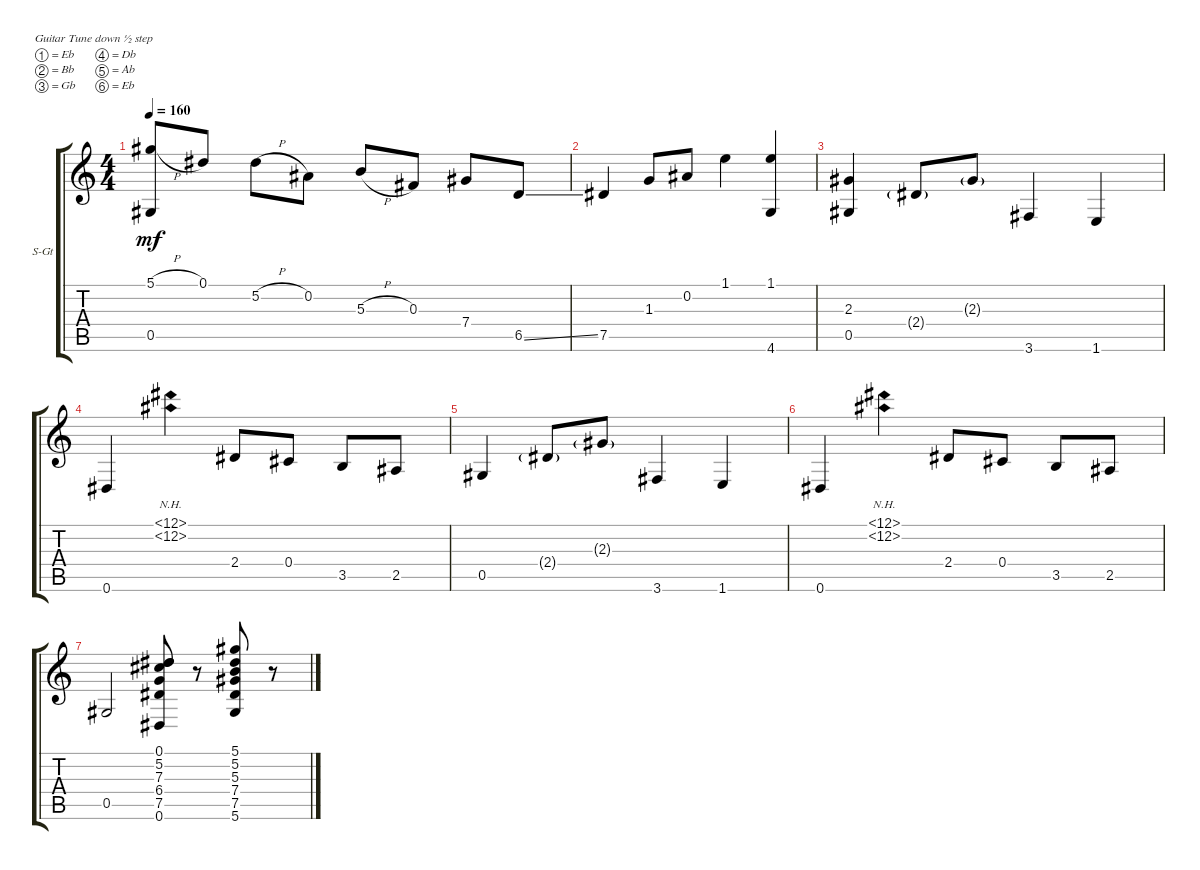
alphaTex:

\defaultSystemsLayout 4
\bracketExtendMode groupsimilarinstruments
\firstSystemTrackNameOrientation horizontal
\otherSystemsTrackNameOrientation horizontal
\track ("Steel Guitar" "S-Gt") {instrument acousticguitarsteel}
\staff {score tabs}
\tuning (Eb4 Bb3 Gb3 Db3 Ab2 Eb2)
\ts (4 4)
\tempo 160
\clef g2
\ks c
(5.1{h} 0.5).8{dy mf} 0.1.8 5.2{h}.8 0.2.8 5.3{h}.8 0.3.8 7.4.8 6.5{ss}.8 |
7.5.4 1.3.8 0.2.8 1.1.4 (1.1 4.6).4 |
(0.5 2.3).4 2.4{g}.8 2.3{g}.8 3.6.4 1.6.4 |
0.6.4 (12.1{nh} 12.2{nh}).4 2.4.8 0.4.8 3.5.8 2.5.8 |
0.5.4 2.4{g}.8 2.3{g}.8 3.6.4 1.6.4 |
0.6.4 (12.1{nh} 12.2{nh}).4 2.4.8 0.4.8 3.5.8 2.5.8 |
0.5.2 (7.5 6.4 7.3 5.2 0.1 0.6).8 r.8 (5.6 7.5 7.4 5.3 5.2 5.1).8 r.8
